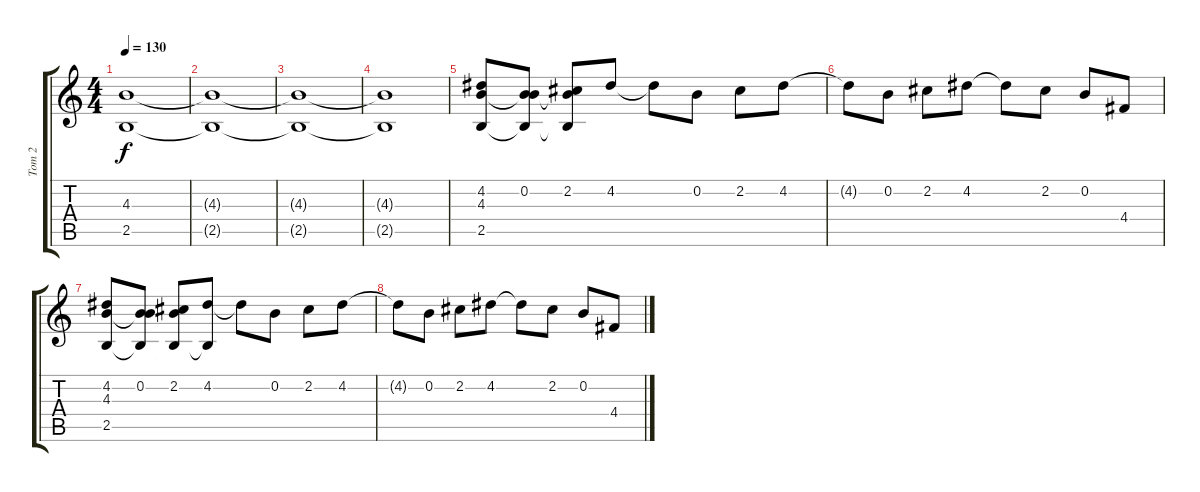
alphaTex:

\track ("Tom 2" "Tom 2") {instrument overdrivenguitar}
\staff {score tabs}
\tuning (E4 B3 G3 D3 A2 E2) {hide}
\ts (4 4)
\tempo 130
\clef g2
\ks c
(4.3 2.5).1{dy f} |
(4.3{t} 2.5{t}).1 |
(4.3{t} 2.5{t}).1 |
(4.3{t} 2.5{t}).1 |
(4.2 4.3 2.5).8{volume 13 instrument electricguitarclean} (0.2 4.3{t} 2.5{t}).8 (2.2 4.3{t} 2.5{t}).8 4.2.8 4.2{t}.8 0.2.8 2.2.8 4.2.8 |
4.2{t}.8 0.2.8 2.2.8 4.2.8 4.2{t}.8 2.2.8 0.2.8 4.4.8 |
(4.2 4.3 2.5).8 (0.2 4.3{t} 2.5{t}).8 (2.2 4.3{t} 2.5{t}).8 (4.2 2.5{t}).8 4.2{t}.8 0.2.8 2.2.8 4.2.8 |
4.2{t}.8 0.2.8 2.2.8 4.2.8 4.2{t}.8 2.2.8 0.2.8 4.4.8
